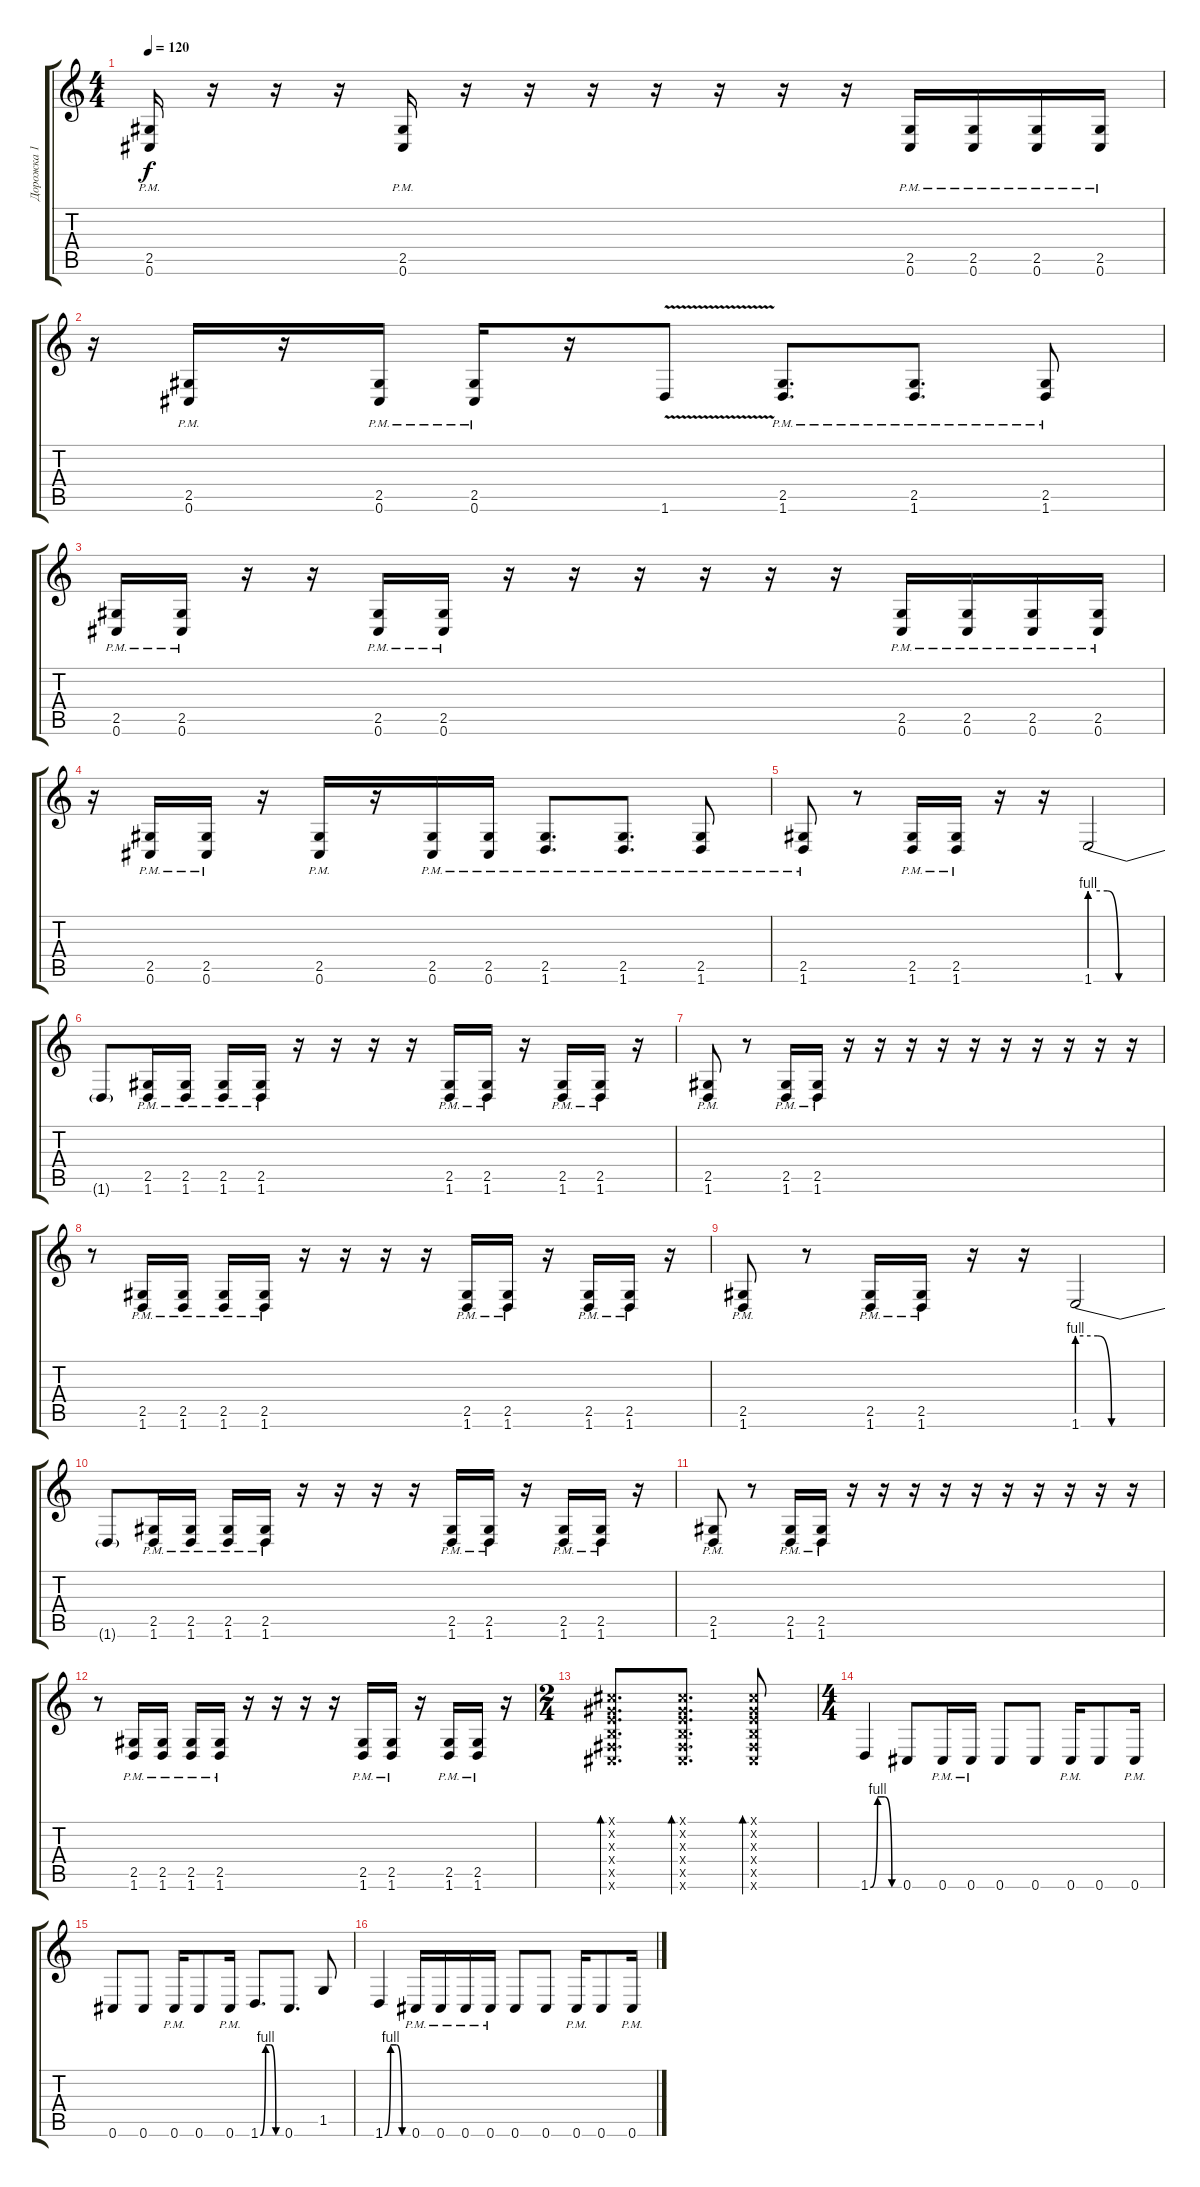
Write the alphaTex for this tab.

\track ("Дорожка 1" "Дорожка 1") {instrument distortionguitar}
\staff {score tabs}
\tuning (Db4 Ab3 E3 B2 Gb2 Db2) {hide}
\ts (4 4)
\tempo 120
\clef g2
\ks c
(2.5{pm} 0.6{pm}).16{dy f} r.16 r.16 r.16 (2.5{pm} 0.6{pm}).16 r.16 r.16 r.16 r.16 r.16 r.16 r.16 (2.5{pm} 0.6{pm}).16 (2.5{pm} 0.6{pm}).16 (2.5{pm} 0.6{pm}).16 (2.5{pm} 0.6{pm}).16 |
r.16 (2.5{pm} 0.6{pm}).16 r.16 (2.5{pm} 0.6{pm}).16 (2.5{pm} 0.6{pm}).16 r.16 1.6{v}.8 (2.5{pm} 1.6{pm}).8{d} (2.5{pm} 1.6{pm}).8{d} (2.5{pm} 1.6{pm}).8 |
(2.5{pm} 0.6{pm}).16 (2.5{pm} 0.6{pm}).16 r.16 r.16 (2.5{pm} 0.6{pm}).16 (2.5{pm} 0.6{pm}).16 r.16 r.16 r.16 r.16 r.16 r.16 (2.5{pm} 0.6{pm}).16 (2.5{pm} 0.6{pm}).16 (2.5{pm} 0.6{pm}).16 (2.5{pm} 0.6{pm}).16 |
r.16 (2.5{pm} 0.6{pm}).16 (2.5{pm} 0.6{pm}).16 r.16 (2.5{pm} 0.6{pm}).16 r.16 (2.5{pm} 0.6{pm}).16 (2.5{pm} 0.6{pm}).16 (2.5{pm} 1.6{pm}).8{d} (2.5{pm} 1.6{pm}).8{d} (2.5{pm} 1.6{pm}).8 |
(2.5{pm} 1.6{pm}).8 r.8 (2.5{pm} 1.6{pm}).16 (2.5{pm} 1.6{pm}).16 r.16 r.16 1.6{be (custom 0 4 15 4 25 0 40 0 60 0)}.2 |
1.6{t}.8 (2.5{pm} 1.6{pm}).16 (2.5{pm} 1.6{pm}).16 (2.5{pm} 1.6{pm}).16 (2.5{pm} 1.6{pm}).16 r.16 r.16 r.16 r.16 (2.5{pm} 1.6{pm}).16 (2.5{pm} 1.6{pm}).16 r.16 (2.5{pm} 1.6{pm}).16 (2.5{pm} 1.6{pm}).16 r.16 |
(2.5{pm} 1.6{pm}).8 r.8 (2.5{pm} 1.6{pm}).16 (2.5{pm} 1.6{pm}).16 r.16 r.16 r.16 r.16 r.16 r.16 r.16 r.16 r.16 r.16 |
r.8 (2.5{pm} 1.6{pm}).16 (2.5{pm} 1.6{pm}).16 (2.5{pm} 1.6{pm}).16 (2.5{pm} 1.6{pm}).16 r.16 r.16 r.16 r.16 (2.5{pm} 1.6{pm}).16 (2.5{pm} 1.6{pm}).16 r.16 (2.5{pm} 1.6{pm}).16 (2.5{pm} 1.6{pm}).16 r.16 |
(2.5{pm} 1.6{pm}).8 r.8 (2.5{pm} 1.6{pm}).16 (2.5{pm} 1.6{pm}).16 r.16 r.16 1.6{be (custom 0 4 15 4 25 0 40 0 60 0)}.2 |
1.6{t}.8 (2.5{pm} 1.6{pm}).16 (2.5{pm} 1.6{pm}).16 (2.5{pm} 1.6{pm}).16 (2.5{pm} 1.6{pm}).16 r.16 r.16 r.16 r.16 (2.5{pm} 1.6{pm}).16 (2.5{pm} 1.6{pm}).16 r.16 (2.5{pm} 1.6{pm}).16 (2.5{pm} 1.6{pm}).16 r.16 |
(2.5{pm} 1.6{pm}).8 r.8 (2.5{pm} 1.6{pm}).16 (2.5{pm} 1.6{pm}).16 r.16 r.16 r.16 r.16 r.16 r.16 r.16 r.16 r.16 r.16 |
r.8 (2.5{pm} 1.6{pm}).16 (2.5{pm} 1.6{pm}).16 (2.5{pm} 1.6{pm}).16 (2.5{pm} 1.6{pm}).16 r.16 r.16 r.16 r.16 (2.5{pm} 1.6{pm}).16 (2.5{pm} 1.6{pm}).16 r.16 (2.5{pm} 1.6{pm}).16 (2.5{pm} 1.6{pm}).16 r.16 |
\ts (2 4)
(0.1{x} 0.2{x} 0.3{x} 0.4{x} 0.5{x} 0.6{x}).8{d bd 30} (0.1{x} 0.2{x} 0.3{x} 0.4{x} 0.5{x} 0.6{x}).8{d bd 30} (0.1{x} 0.2{x} 0.3{x} 0.4{x} 0.5{x} 0.6{x}).8{bd 30} |
\ts (4 4)
1.6{be (custom 0 0 15 4 30 4 45 0 60 0)}.4 0.6.8 0.6{pm}.16 0.6{pm}.16 0.6.8 0.6.8 0.6{pm}.16 0.6.8 0.6{pm}.16 |
0.6.8 0.6.8 0.6{pm}.16 0.6.8 0.6{pm}.16 1.6{be (custom 0 0 15 4 30 4 45 0 60 0)}.8{d} 0.6.8{d} 1.5.8 |
1.6{be (custom 0 0 15 4 30 4 45 0 60 0)}.4 0.6{pm}.16 0.6{pm}.16 0.6{pm}.16 0.6{pm}.16 0.6.8 0.6.8 0.6{pm}.16 0.6.8 0.6{pm}.16
